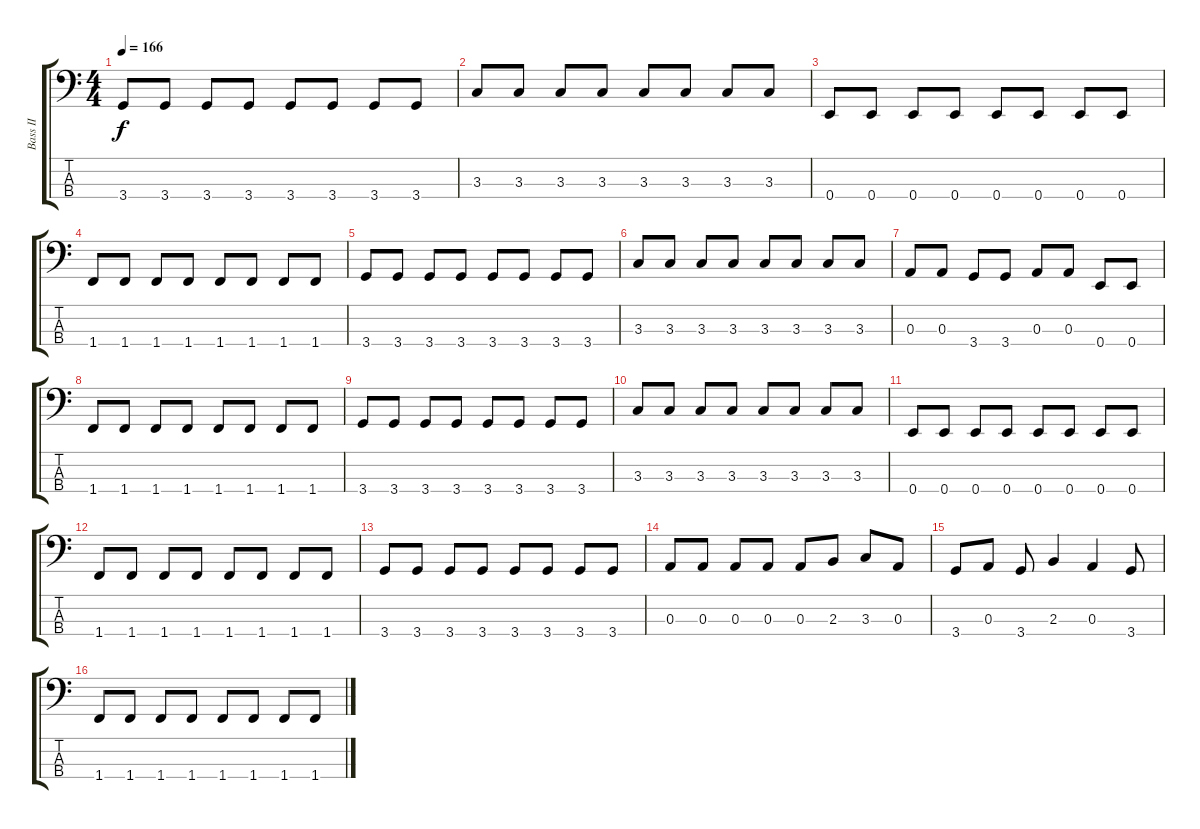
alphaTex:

\track ("Bass II" "Bass II") {instrument electricbasspick}
\staff {score tabs}
\tuning (G2 D2 A1 E1) {hide}
\ts (4 4)
\tempo 166
\clef f4
\ks c
3.4.8{dy f} 3.4.8 3.4.8 3.4.8 3.4.8 3.4.8 3.4.8 3.4.8 |
3.3.8 3.3.8 3.3.8 3.3.8 3.3.8 3.3.8 3.3.8 3.3.8 |
0.4.8 0.4.8 0.4.8 0.4.8 0.4.8 0.4.8 0.4.8 0.4.8 |
1.4.8 1.4.8 1.4.8 1.4.8 1.4.8 1.4.8 1.4.8 1.4.8 |
3.4.8 3.4.8 3.4.8 3.4.8 3.4.8 3.4.8 3.4.8 3.4.8 |
3.3.8 3.3.8 3.3.8 3.3.8 3.3.8 3.3.8 3.3.8 3.3.8 |
0.3.8 0.3.8 3.4.8 3.4.8 0.3.8 0.3.8 0.4.8 0.4.8 |
1.4.8 1.4.8 1.4.8 1.4.8 1.4.8 1.4.8 1.4.8 1.4.8 |
3.4.8 3.4.8 3.4.8 3.4.8 3.4.8 3.4.8 3.4.8 3.4.8 |
3.3.8 3.3.8 3.3.8 3.3.8 3.3.8 3.3.8 3.3.8 3.3.8 |
0.4.8 0.4.8 0.4.8 0.4.8 0.4.8 0.4.8 0.4.8 0.4.8 |
1.4.8 1.4.8 1.4.8 1.4.8 1.4.8 1.4.8 1.4.8 1.4.8 |
3.4.8 3.4.8 3.4.8 3.4.8 3.4.8 3.4.8 3.4.8 3.4.8 |
0.3.8 0.3.8 0.3.8 0.3.8 0.3.8 2.3.8 3.3.8 0.3.8 |
3.4.8 0.3.8 3.4.8 2.3.4 0.3.4 3.4.8 |
1.4.8 1.4.8 1.4.8 1.4.8 1.4.8 1.4.8 1.4.8 1.4.8
